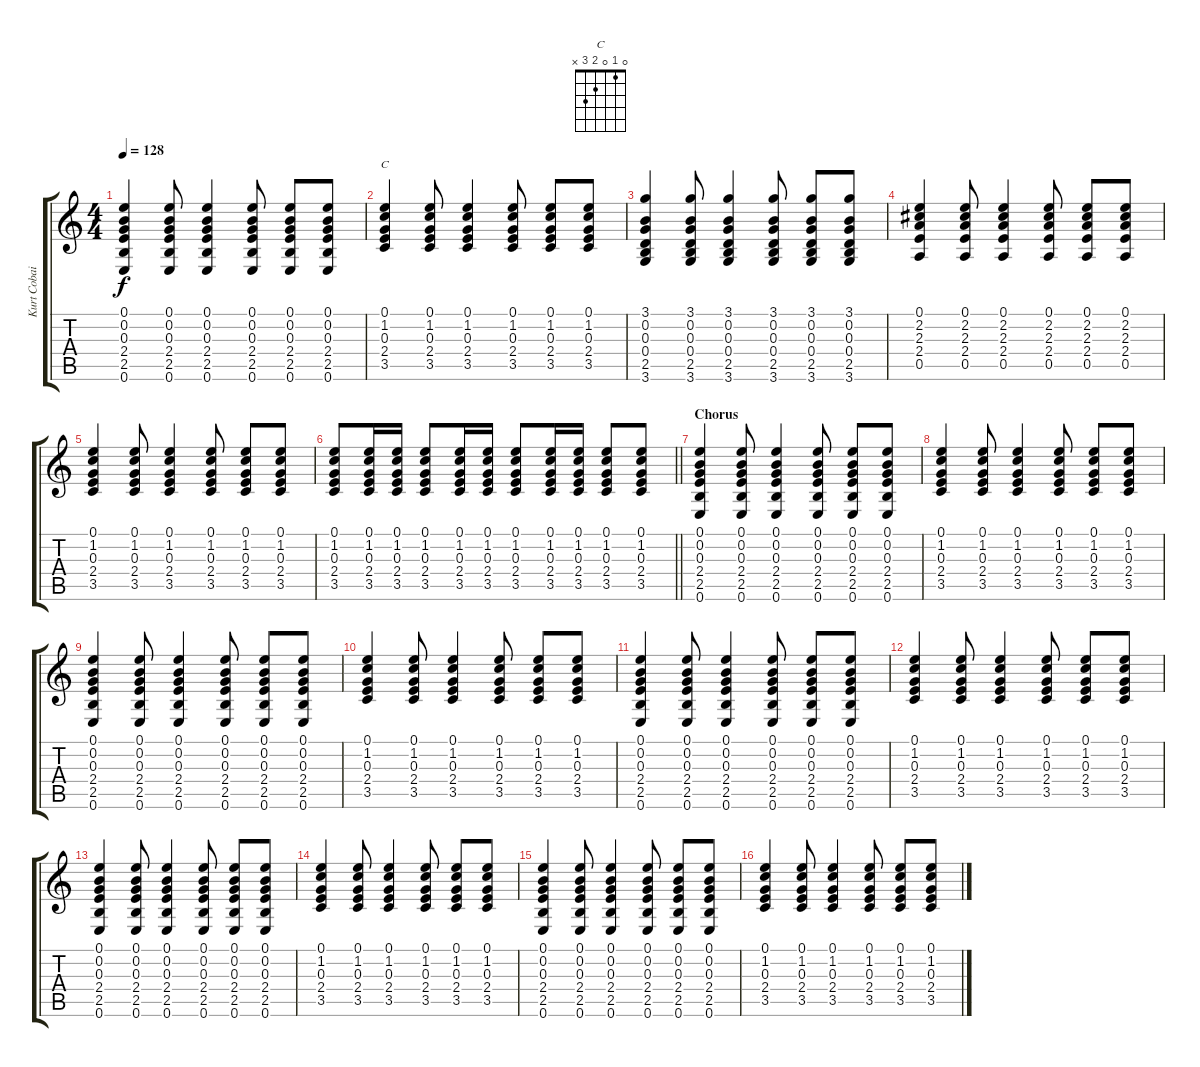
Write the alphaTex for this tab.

\track ("Kurt Cobain" "Kurt Cobai") {instrument acousticguitarsteel}
\staff {score tabs}
\tuning (E4 B3 G3 D3 A2 E2) {hide}
\chord ("C" 0 1 0 2 3 x)
\ts (4 4)
\tempo 128
\clef g2
\ks c
(0.1 0.2 0.3 2.4 2.5 0.6).4{dy f} (0.1 0.2 0.3 2.4 2.5 0.6).8 (0.1 0.2 0.3 2.4 2.5 0.6).4 (0.1 0.2 0.3 2.4 2.5 0.6).8 (0.1 0.2 0.3 2.4 2.5 0.6).8 (0.1 0.2 0.3 2.4 2.5 0.6).8 |
(0.1 1.2 0.3 2.4 3.5).4{ch "C"} (0.1 1.2 0.3 2.4 3.5).8 (0.1 1.2 0.3 2.4 3.5).4 (0.1 1.2 0.3 2.4 3.5).8 (0.1 1.2 0.3 2.4 3.5).8 (0.1 1.2 0.3 2.4 3.5).8 |
(3.1 0.2 0.3 0.4 2.5 3.6).4 (3.1 0.2 0.3 0.4 2.5 3.6).8 (3.1 0.2 0.3 0.4 2.5 3.6).4 (3.1 0.2 0.3 0.4 2.5 3.6).8 (3.1 0.2 0.3 0.4 2.5 3.6).8 (3.1 0.2 0.3 0.4 2.5 3.6).8 |
(0.1 2.2 2.3 2.4 0.5).4 (0.1 2.2 2.3 2.4 0.5).8 (0.1 2.2 2.3 2.4 0.5).4 (0.1 2.2 2.3 2.4 0.5).8 (0.1 2.2 2.3 2.4 0.5).8 (0.1 2.2 2.3 2.4 0.5).8 |
(0.1 1.2 0.3 2.4 3.5).4 (0.1 1.2 0.3 2.4 3.5).8 (0.1 1.2 0.3 2.4 3.5).4 (0.1 1.2 0.3 2.4 3.5).8 (0.1 1.2 0.3 2.4 3.5).8 (0.1 1.2 0.3 2.4 3.5).8 |
\barLineRight lightlight
(0.1 1.2 0.3 2.4 3.5).8{volume 10} (0.1 1.2 0.3 2.4 3.5).16 (0.1 1.2 0.3 2.4 3.5).16 (0.1 1.2 0.3 2.4 3.5).8 (0.1 1.2 0.3 2.4 3.5).16 (0.1 1.2 0.3 2.4 3.5).16 (0.1 1.2 0.3 2.4 3.5).8 (0.1 1.2 0.3 2.4 3.5).16 (0.1 1.2 0.3 2.4 3.5).16 (0.1 1.2 0.3 2.4 3.5).8 (0.1 1.2 0.3 2.4 3.5).8 |
\section ("" "Chorus")
(0.1 0.2 0.3 2.4 2.5 0.6).4{volume 10} (0.1 0.2 0.3 2.4 2.5 0.6).8 (0.1 0.2 0.3 2.4 2.5 0.6).4 (0.1 0.2 0.3 2.4 2.5 0.6).8 (0.1 0.2 0.3 2.4 2.5 0.6).8 (0.1 0.2 0.3 2.4 2.5 0.6).8 |
(0.1 1.2 0.3 2.4 3.5).4 (0.1 1.2 0.3 2.4 3.5).8 (0.1 1.2 0.3 2.4 3.5).4 (0.1 1.2 0.3 2.4 3.5).8 (0.1 1.2 0.3 2.4 3.5).8 (0.1 1.2 0.3 2.4 3.5).8 |
(0.1 0.2 0.3 2.4 2.5 0.6).4 (0.1 0.2 0.3 2.4 2.5 0.6).8 (0.1 0.2 0.3 2.4 2.5 0.6).4 (0.1 0.2 0.3 2.4 2.5 0.6).8 (0.1 0.2 0.3 2.4 2.5 0.6).8 (0.1 0.2 0.3 2.4 2.5 0.6).8 |
(0.1 1.2 0.3 2.4 3.5).4 (0.1 1.2 0.3 2.4 3.5).8 (0.1 1.2 0.3 2.4 3.5).4 (0.1 1.2 0.3 2.4 3.5).8 (0.1 1.2 0.3 2.4 3.5).8 (0.1 1.2 0.3 2.4 3.5).8 |
(0.1 0.2 0.3 2.4 2.5 0.6).4 (0.1 0.2 0.3 2.4 2.5 0.6).8 (0.1 0.2 0.3 2.4 2.5 0.6).4 (0.1 0.2 0.3 2.4 2.5 0.6).8 (0.1 0.2 0.3 2.4 2.5 0.6).8 (0.1 0.2 0.3 2.4 2.5 0.6).8 |
(0.1 1.2 0.3 2.4 3.5).4 (0.1 1.2 0.3 2.4 3.5).8 (0.1 1.2 0.3 2.4 3.5).4 (0.1 1.2 0.3 2.4 3.5).8 (0.1 1.2 0.3 2.4 3.5).8 (0.1 1.2 0.3 2.4 3.5).8 |
(0.1 0.2 0.3 2.4 2.5 0.6).4 (0.1 0.2 0.3 2.4 2.5 0.6).8 (0.1 0.2 0.3 2.4 2.5 0.6).4 (0.1 0.2 0.3 2.4 2.5 0.6).8 (0.1 0.2 0.3 2.4 2.5 0.6).8 (0.1 0.2 0.3 2.4 2.5 0.6).8 |
(0.1 1.2 0.3 2.4 3.5).4 (0.1 1.2 0.3 2.4 3.5).8 (0.1 1.2 0.3 2.4 3.5).4 (0.1 1.2 0.3 2.4 3.5).8 (0.1 1.2 0.3 2.4 3.5).8 (0.1 1.2 0.3 2.4 3.5).8 |
(0.1 0.2 0.3 2.4 2.5 0.6).4{volume 10} (0.1 0.2 0.3 2.4 2.5 0.6).8 (0.1 0.2 0.3 2.4 2.5 0.6).4 (0.1 0.2 0.3 2.4 2.5 0.6).8 (0.1 0.2 0.3 2.4 2.5 0.6).8 (0.1 0.2 0.3 2.4 2.5 0.6).8 |
(0.1 1.2 0.3 2.4 3.5).4 (0.1 1.2 0.3 2.4 3.5).8 (0.1 1.2 0.3 2.4 3.5).4 (0.1 1.2 0.3 2.4 3.5).8 (0.1 1.2 0.3 2.4 3.5).8 (0.1 1.2 0.3 2.4 3.5).8
